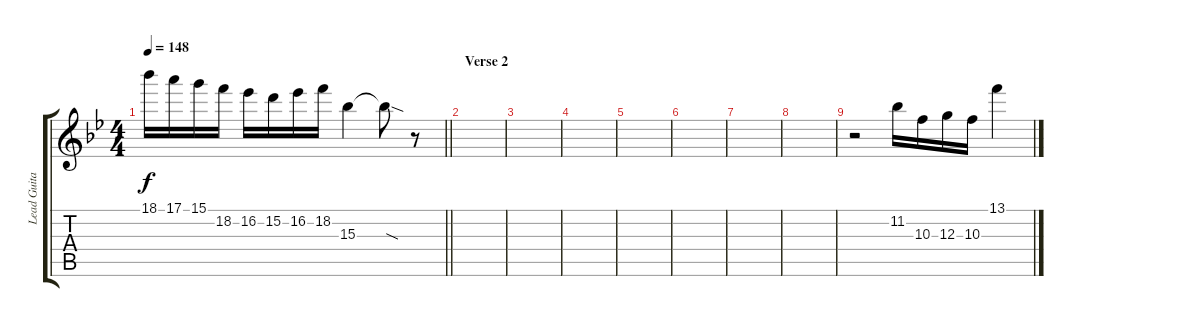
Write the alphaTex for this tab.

\track ("Lead Guitar-left" "Lead Guita") {instrument distortionguitar}
\staff {score tabs}
\tuning (E4 B3 G3 D3 A2 E2) {hide}
\ts (4 4)
\tempo 148
\clef g2
\barLineRight lightlight
\ks bb
18.1.16{dy f} 17.1.16 15.1.16 18.2.16 16.2.16 15.2.16 16.2.16 18.2.16 15.3.4 15.3{sod t}.8 r.8 |
\section ("" "Verse 2")
|
|
|
|
|
|
|
r.2 11.2.16 10.3.16 12.3.16 10.3.16 13.1.4
